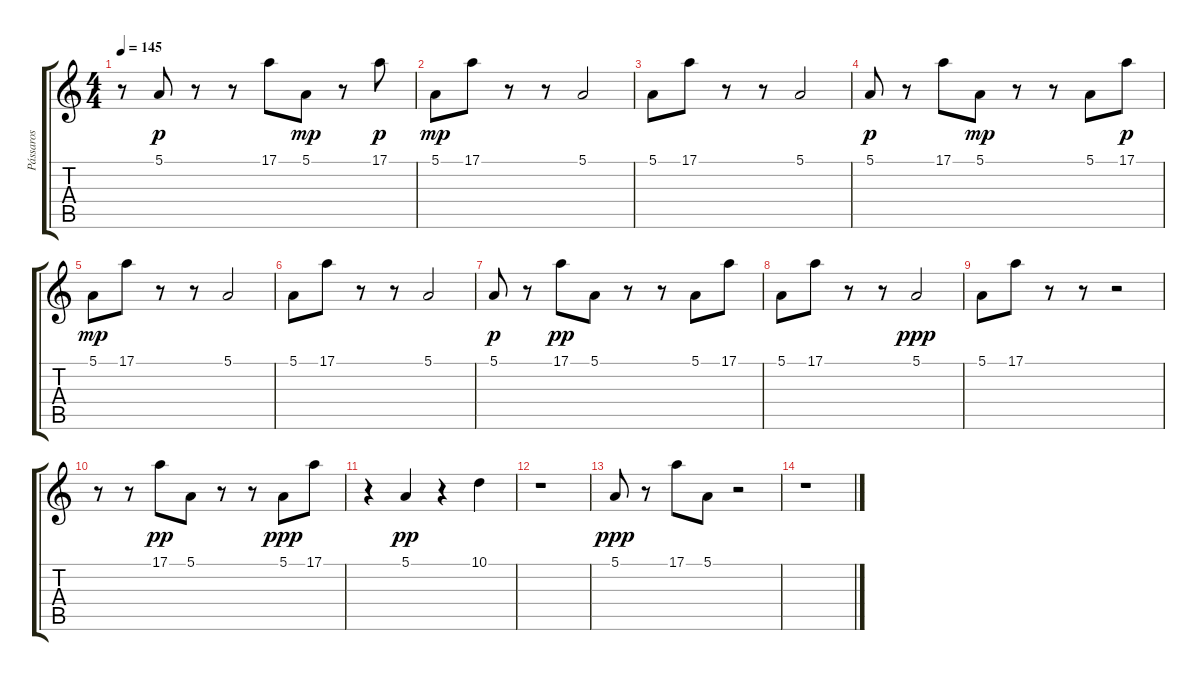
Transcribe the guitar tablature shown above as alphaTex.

\track ("Pássaros" "Pássaros") {instrument birdtweet}
\staff {score tabs}
\tuning (E4 B3 G3 D3 A2 E2) {hide}
\ts (4 4)
\tempo 145
\clef g2
\ks c
r.8{dy mp} 5.1.8{dy p} r.8 r.8 17.1.8 5.1.8{dy mp} r.8 17.1.8{dy p} |
5.1.8{dy mp} 17.1.8 r.8 r.8 5.1.2 |
5.1.8 17.1.8 r.8 r.8 5.1.2 |
5.1.8{dy p} r.8 17.1.8 5.1.8{dy mp} r.8 r.8 5.1.8 17.1.8{dy p} |
5.1.8{dy mp} 17.1.8 r.8 r.8 5.1.2 |
5.1.8 17.1.8 r.8 r.8 5.1.2 |
5.1.8{dy p} r.8 17.1.8{dy pp} 5.1.8 r.8 r.8 5.1.8 17.1.8 |
5.1.8 17.1.8 r.8 r.8 5.1.2{dy ppp} |
5.1.8 17.1.8 r.8 r.8 r.2 |
r.8 r.8 17.1.8{dy pp} 5.1.8 r.8 r.8 5.1.8{dy ppp} 17.1.8 |
r.4 5.1.4{dy pp} r.4 10.1.4 |
r.1 |
5.1.8{dy ppp} r.8 17.1.8 5.1.8 r.2 |
r.1
